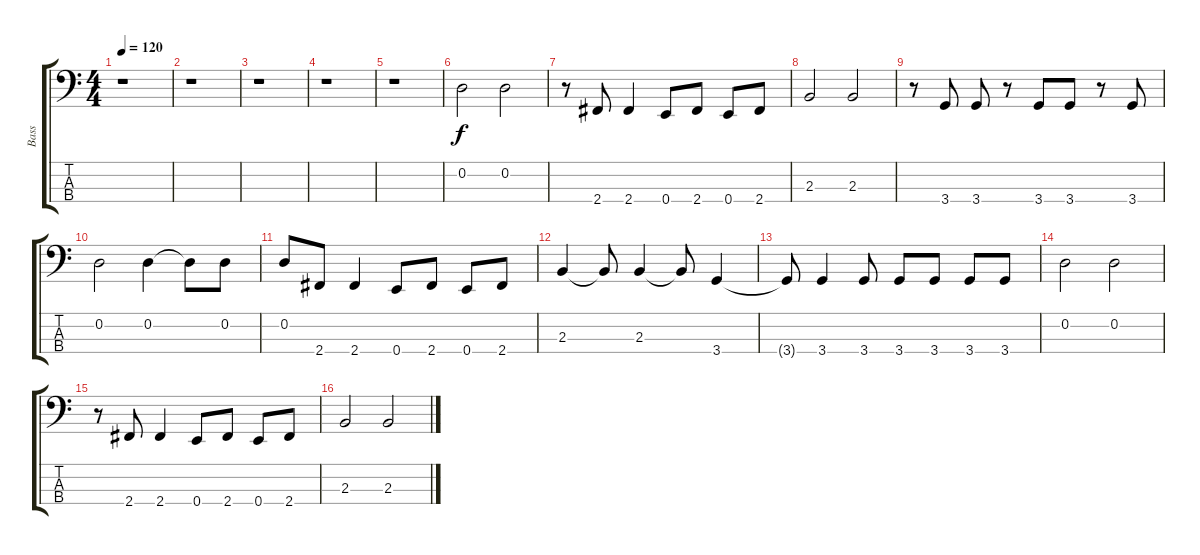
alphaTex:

\track ("Bass" "Bass") {instrument electricbassfinger}
\staff {score tabs}
\tuning (G2 D2 A1 E1) {hide}
\ts (4 4)
\tempo 120
\clef f4
\ks c
r.1{dy f} |
r.1 |
r.1 |
r.1 |
r.1 |
0.2.2 0.2.2 |
r.8 2.4.8 2.4.4 0.4.8 2.4.8 0.4.8 2.4.8 |
2.3.2 2.3.2 |
r.8 3.4.8 3.4.8 r.8 3.4.8 3.4.8 r.8 3.4.8 |
0.2.2 0.2.4 0.2{t}.8 0.2.8 |
0.2.8 2.4.8 2.4.4 0.4.8 2.4.8 0.4.8 2.4.8 |
2.3.4 2.3{t}.8 2.3.4 2.3{t}.8 3.4.4 |
3.4{t}.8 3.4.4 3.4.8 3.4.8 3.4.8 3.4.8 3.4.8 |
0.2.2 0.2.2 |
r.8 2.4.8 2.4.4 0.4.8 2.4.8 0.4.8 2.4.8 |
2.3.2 2.3.2
